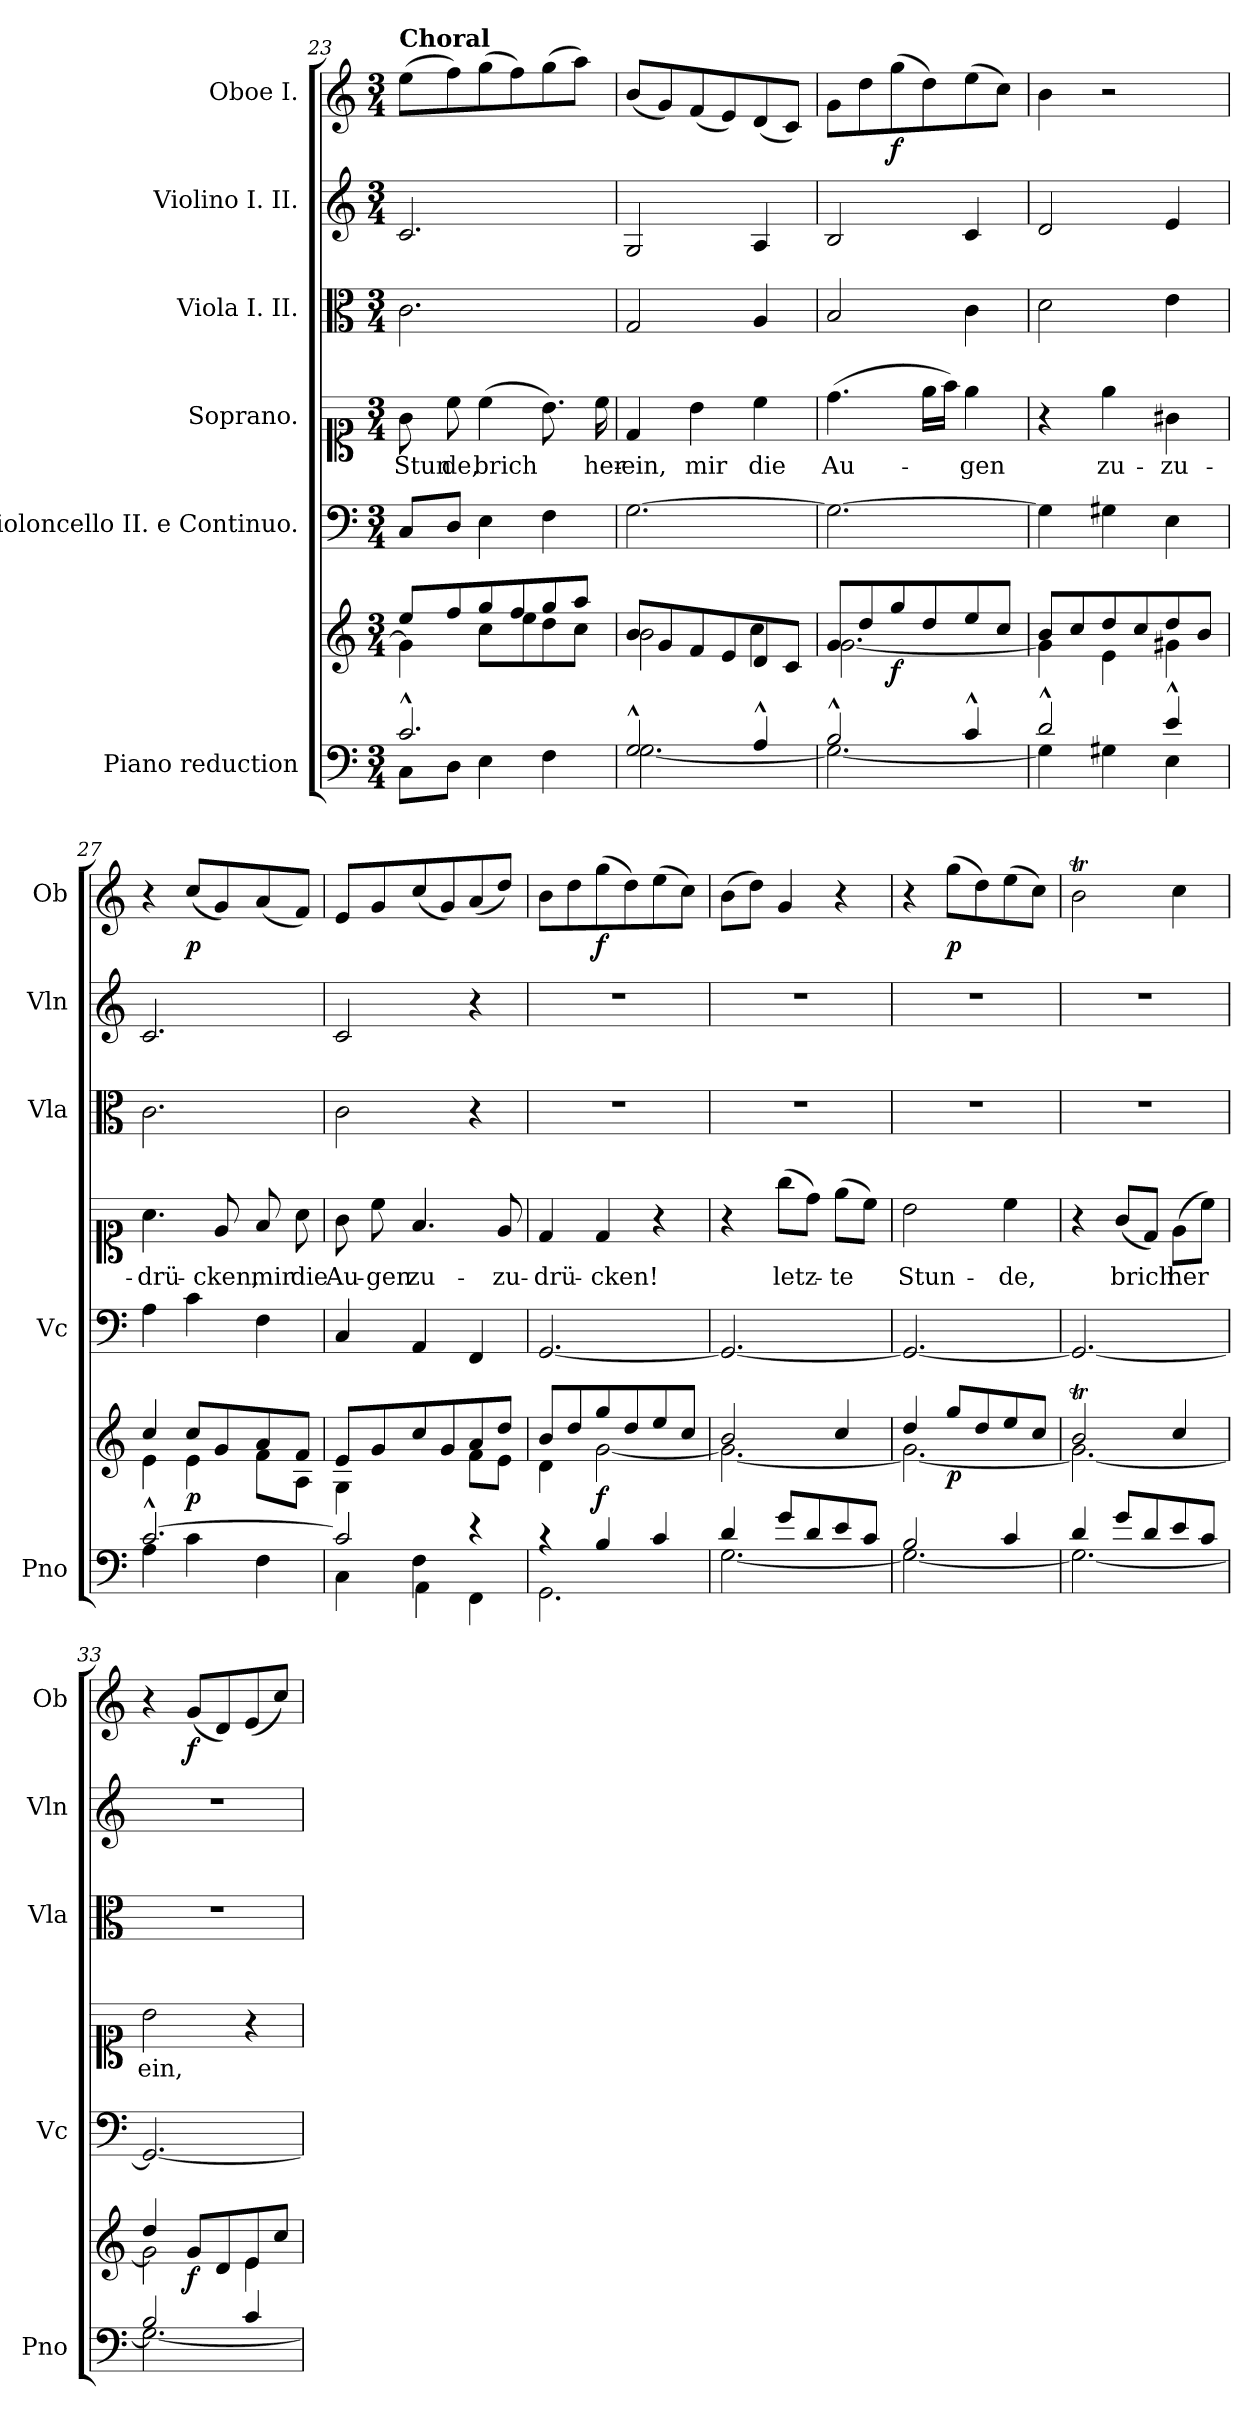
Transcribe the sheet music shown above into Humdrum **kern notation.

**kern	**kern	**dynam	**kern	**kern	**text	**kern	**kern	**kern	**dynam
*part6	*part6	*part6	*part5	*part4	*part4	*part3	*part2	*part1	*part1
*staff7	*staff6	*staff6/7	*staff5	*staff4	*staff4	*staff3	*staff2	*staff1	*staff1
*I"Piano reduction	*	*	*I"Violoncello II.  e Continuo.	*I"Soprano.	*	*I"Viola I. II.	*I"Violino I. II.	*I"Oboe I.	*
*I'Pno	*	*	*I'Vc	*	*	*I'Vla	*I'Vln	*I'Ob	*
*clefF4	*clefG2	*	*clefF4	*clefC1	*	*clefC3	*clefG2	*clefG2	*
*k[]	*k[]	*	*k[]	*k[]	*	*k[]	*k[]	*k[]	*
*M3/4	*M3/4	*	*M3/4	*M3/4	*	*M3/4	*M3/4	*M3/4	*
=23	=23	=23	=23	=23	=23	=23	=23	=23	=23
*^	*^	*	*	*	*	*	*	*	*
!	!	!	!	!	!	!	!	!	!	!LO:TX:a:B:t=Choral	!
!	!	!	!	!	!	!	!LO:LY:b	!	!	!	!
2.c^^/	8C\L	8ee/L	4g\]	.	8C/L	8g\	Stun-	2.c\	2.c/	(8ee\L	.
!	!	!	!	!	!	!	!LO:LY:b	!	!	!	!
.	8D\J	8ff/	.	.	8D/J	8cc\	-de,	.	.	8ff\)	.
!	!	!	!	!	!	!	!LO:LY:b	!	!	!	!
.	4E\	8gg/	8cc\L	.	4E\	(4cc\	brich	.	.	(8gg\	.
.	.	8ff/	8ee\	.	.	.	.	.	.	8ff\)	.
.	4F\	8gg/	8dd\	.	4F\	8.b\)	.	.	.	(8gg\	.
.	.	8aa/J	8cc\J	.	.	.	.	.	.	8aa\J)	.
!	!	!	!	!	!	!	!LO:LY:b	!	!	!	!
.	.	.	.	.	.	16cc\	her-	.	.	.	.
!!LO:LB:g=z
=24	=24	=24	=24	=24	=24	=24	=24	=24	=24	=24	=24
!	!	!	!	!	!	!	!LO:LY:b	!	!	!	!
2G^^/	[2.G\	8b/L	2b\	.	[2.G\	4d/	-ein,	2G/	2G/	(8b/L	.
.	.	8g/	.	.	.	.	.	.	.	8g/)	.
!	!	!	!	!	!	!	!LO:LY:b	!	!	!	!
.	.	8f/	.	.	.	4b\	mir	.	.	(8f/	.
.	.	8e/	.	.	.	.	.	.	.	8e/)	.
!	!	!	!	!	!	!	!LO:LY:b	!	!	!	!
4A^^/	.	8d/	4cc\	.	.	4cc\	die	4A/	4A/	(8d/	.
.	.	8c/J	.	.	.	.	.	.	.	8c/J)	.
=25	=25	=25	=25	=25	=25	=25	=25	=25	=25	=25	=25
!	!	!	!	!	!	!	!LO:LY:b	!	!	!	!
2B^^/	2.G\_	8g/L	[2.g\	.	2.G\_	(4.dd\	Au-	2B/	2B/	8g\L	.
.	.	8dd/	.	.	.	.	.	.	.	8dd\	.
!	!	!	!	!LO:DY:b	!	!	!	!	!	!	!LO:DY:b
.	.	8gg/	.	f	.	.	.	.	.	(8gg\	f
.	.	8dd/	.	.	.	16ee\LL	.	.	.	8dd\)	.
.	.	.	.	.	.	16ff\JJ)	.	.	.	.	.
!	!	!	!	!	!	!	!LO:LY:b	!	!	!	!
4c^^/	.	8ee/	.	.	.	4ee\	-gen	4c\	4c/	(8ee\	.
.	.	8cc/J	.	.	.	.	.	.	.	8cc\J)	.
=26	=26	=26	=26	=26	=26	=26	=26	=26	=26	=26	=26
2d^^/	4G\]	8b/L	4g\]	.	4G\]	4r	.	2d\	2d/	4b\	.
.	.	8cc/	.	.	.	.	.	.	.	.	.
!	!	!	!	!	!	!	!LO:LY:b	!	!	!	!
.	4G#X\	8dd/	4e\	.	4G#X\	4ee\	zu-	.	.	2r	.
.	.	8cc/	.	.	.	.	.	.	.	.	.
!	!	!	!	!	!	!	!LO:LY:b	!	!	!	!
4e^^/	4E\	8dd/	4g#X\	.	4E\	4g#X\	-zu-	4e\	4e/	.	.
.	.	8b/J	.	.	.	.	.	.	.	.	.
=27	=27	=27	=27	=27	=27	=27	=27	=27	=27	=27	=27
!	!	!	!	!	!	!	!LO:LY:b	!	!	!	!
[2.c^^/	4A\	4cc/	4e\	.	4A\	4.a\	-drü-	2.c\	2.c/	4r	.
!	!	!	!	!LO:DY:b	!	!	!	!	!	!	!LO:DY:b
.	4c\	8cc/L	4e\	p	4c\	.	.	.	.	(8cc/L	p
!	!	!	!	!	!	!	!LO:LY:b	!	!	!	!
.	.	8g/	.	.	.	8e/	-cken,	.	.	8g/)	.
!	!	!	!	!	!	!	!LO:LY:b	!	!	!	!
.	4F\	8a/	8f\L	.	4F\	8f/	mir	.	.	(8a/	.
!	!	!	!	!	!	!	!LO:LY:b	!	!	!	!
.	.	8f/J	8A\J	.	.	8a\	die	.	.	8f/J)	.
=28	=28	=28	=28	=28	=28	=28	=28	=28	=28	=28	=28
*	*^	*	*	*	*	*	*	*	*	*	*
!	!	!	!	!	!	!	!	!LO:LY:b	!	!	!	!
4ryy	2c/]	4C\	8e/L	4G\	.	4C/	8g\	Au-	2c\	2c/	8e/L	.
!	!	!	!	!	!	!	!	!LO:LY:b	!	!	!	!
.	.	.	8g/	.	.	.	8cc\	-gen	.	.	8g/	.
!	!	!	!	!	!	!	!	!LO:LY:b	!	!	!	!
4F\	.	4AA\	8cc/	4ryy	.	4AA/	4.f/	zu-	.	.	(8cc/	.
.	.	.	8g/	.	.	.	.	.	.	.	8g/)	.
4ryy	4r	4FF\	8a/	8f\L	.	4FF/	.	.	4r	4r	(8a/	.
!	!	!	!	!	!	!	!	!LO:LY:b	!	!	!	!
.	.	.	8dd/J	8e\J	.	.	8e/	-zu-	.	.	8dd/J)	.
*	*v	*v	*	*	*	*	*	*	*	*	*	*
=29	=29	=29	=29	=29	=29	=29	=29	=29	=29	=29	=29
!	!	!	!	!	!	!	!LO:LY:b	!	!	!	!
4r	2.GG\	8b/L	4d\	.	[2.GG/	4d/	-drü-	2.r	2.r	8b\L	.
.	.	8dd/	.	.	.	.	.	.	.	8dd\	.
!	!	!	!	!LO:DY:b	!	!	!LO:LY:b	!	!	!	!LO:DY:b
4B/	.	8gg/	[2g\	f	.	4d/	-cken!	.	.	(8gg\	f
.	.	8dd/	.	.	.	.	.	.	.	8dd\)	.
4c/	.	8ee/	.	.	.	4r	.	.	.	(8ee\	.
.	.	8cc/J	.	.	.	.	.	.	.	8cc\J)	.
=30	=30	=30	=30	=30	=30	=30	=30	=30	=30	=30	=30
4d/	[2.G\	2b/	2.g\_	.	2.GG/_	4r	.	2.r	2.r	(8b\L	.
.	.	.	.	.	.	.	.	.	.	8dd\J)	.
!	!	!	!	!	!	!	!LO:LY:b	!	!	!	!
8g/L	.	.	.	.	.	(8gg\L	letz-	.	.	4g/	.
8d/	.	.	.	.	.	8dd\J)	.	.	.	.	.
!	!	!	!	!	!	!	!LO:LY:b	!	!	!	!
8e/	.	4cc/	.	.	.	(8ee\L	te	.	.	4r	.
8c/J	.	.	.	.	.	8cc\J)	.	.	.	.	.
=31	=31	=31	=31	=31	=31	=31	=31	=31	=31	=31	=31
!	!	!	!	!	!	!	!LO:LY:b	!	!	!	!
2B/	2.G\_	4dd/	2.g\_	.	2.GG/_	2b\	Stun-	2.r	2.r	4r	.
!	!	!	!	!LO:DY:b	!	!	!	!	!	!	!LO:DY:b
.	.	8gg/L	.	p	.	.	.	.	.	(8gg\L	p
.	.	8dd/	.	.	.	.	.	.	.	8dd\)	.
!	!	!	!	!	!	!	!LO:LY:b	!	!	!	!
4c/	.	8ee/	.	.	.	4cc\	-de,	.	.	(8ee\	.
.	.	8cc/J	.	.	.	.	.	.	.	8cc\J)	.
!!LO:PB:g=z
=32	=32	=32	=32	=32	=32	=32	=32	=32	=32	=32	=32
4d/	2.G\_	2bt/	2.g\_	.	2.GG/_	4r	.	2.r	2.r	2bt\	.
!	!	!	!	!	!	!	!LO:LY:b	!	!	!	!
8g/L	.	.	.	.	.	(8g/L	brich	.	.	.	.
8d/	.	.	.	.	.	8d/J)	.	.	.	.	.
!	!	!	!	!	!	!	!LO:LY:b	!	!	!	!
8e/	.	4cc/	.	.	.	(8e\L	her	.	.	4cc\	.
8c/J	.	.	.	.	.	8cc\J)	.	.	.	.	.
=33	=33	=33	=33	=33	=33	=33	=33	=33	=33	=33	=33
!	!	!	!	!	!	!	!LO:LY:b	!	!	!	!
2B/	2.G\_	4dd/	2g\]	.	2.GG/_	2b\	ein,	2.r	2.r	4r	.
!	!	!	!	!LO:DY:b	!	!	!	!	!	!	!LO:DY:b
.	.	8g/L	.	f	.	.	.	.	.	(8g/L	f
.	.	8d/	.	.	.	.	.	.	.	8d/)	.
4c/	.	8e/	4e\	.	.	4r	.	.	.	(8e/	.
.	.	8cc/J	.	.	.	.	.	.	.	8cc/J)	.
*v	*v	*	*	*	*	*	*	*	*	*	*
*	*v	*v	*	*	*	*	*	*	*	*
=	=	=	=	=	=	=	=	=	=
*-	*-	*-	*-	*-	*-	*-	*-	*-	*-
